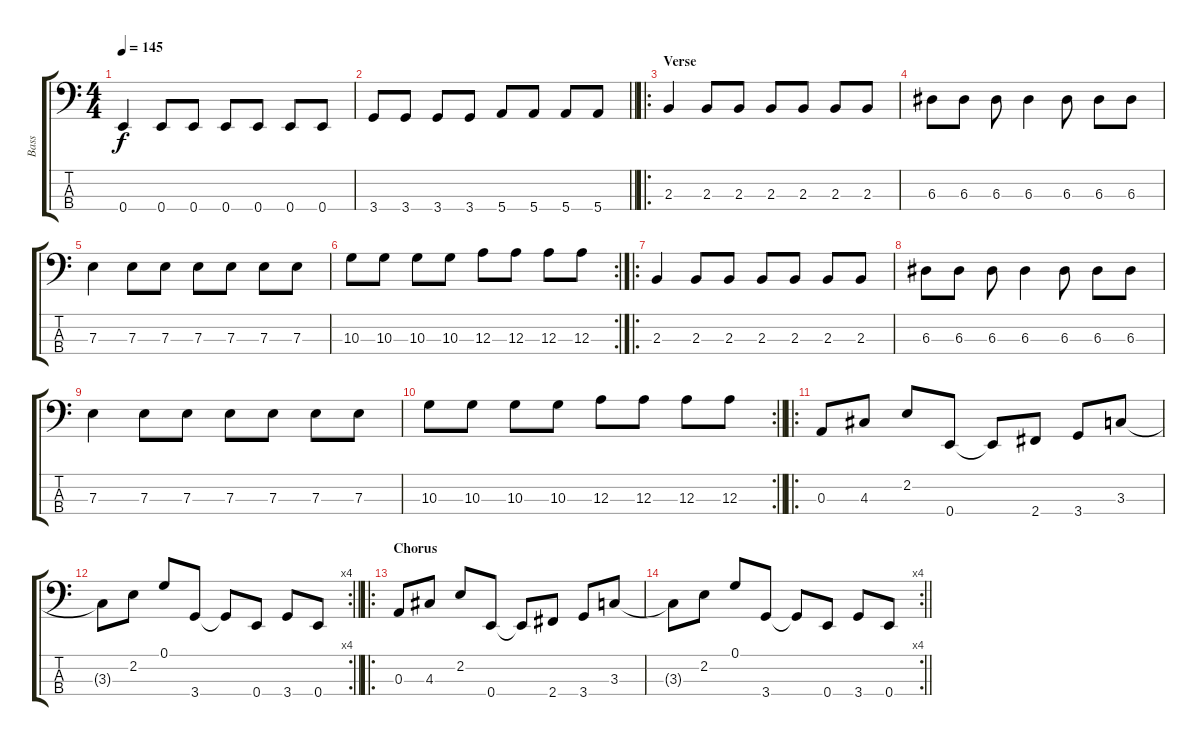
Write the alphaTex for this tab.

\track ("Bass" "Bass") {instrument electricbassfinger}
\staff {score tabs}
\tuning (G2 D2 A1 E1) {hide}
\ts (4 4)
\tempo 145
\clef f4
\ks c
0.4.4{dy f} 0.4.8 0.4.8 0.4.8 0.4.8 0.4.8 0.4.8 |
\barLineRight lightlight
3.4.8 3.4.8 3.4.8 3.4.8 5.4.8 5.4.8 5.4.8 5.4.8 |
\ro
\section ("" "Verse")
2.3.4 2.3.8 2.3.8 2.3.8 2.3.8 2.3.8 2.3.8 |
6.3.8 6.3.8 6.3.8 6.3.4 6.3.8 6.3.8 6.3.8 |
7.3.4 7.3.8 7.3.8 7.3.8 7.3.8 7.3.8 7.3.8 |
\rc 2
10.3.8 10.3.8 10.3.8 10.3.8 12.3.8 12.3.8 12.3.8 12.3.8 |
\ro
2.3.4 2.3.8 2.3.8 2.3.8 2.3.8 2.3.8 2.3.8 |
6.3.8 6.3.8 6.3.8 6.3.4 6.3.8 6.3.8 6.3.8 |
7.3.4 7.3.8 7.3.8 7.3.8 7.3.8 7.3.8 7.3.8 |
\rc 2
\barLineRight lightlight
10.3.8 10.3.8 10.3.8 10.3.8 12.3.8 12.3.8 12.3.8 12.3.8 |
\ro
0.3.8 4.3.8 2.2.8 0.4.8 0.4{t}.8 2.4.8 3.4.8 3.3.8 |
\rc 4
\barLineRight lightlight
3.3{t}.8 2.2.8 0.1.8 3.4.8 3.4{t}.8 0.4.8 3.4.8 0.4.8 |
\ro
\section ("" "Chorus")
0.3.8 4.3.8 2.2.8 0.4.8 0.4{t}.8 2.4.8 3.4.8 3.3.8 |
\rc 4
\barLineRight lightlight
3.3{t}.8 2.2.8 0.1.8 3.4.8 3.4{t}.8 0.4.8 3.4.8 0.4.8
